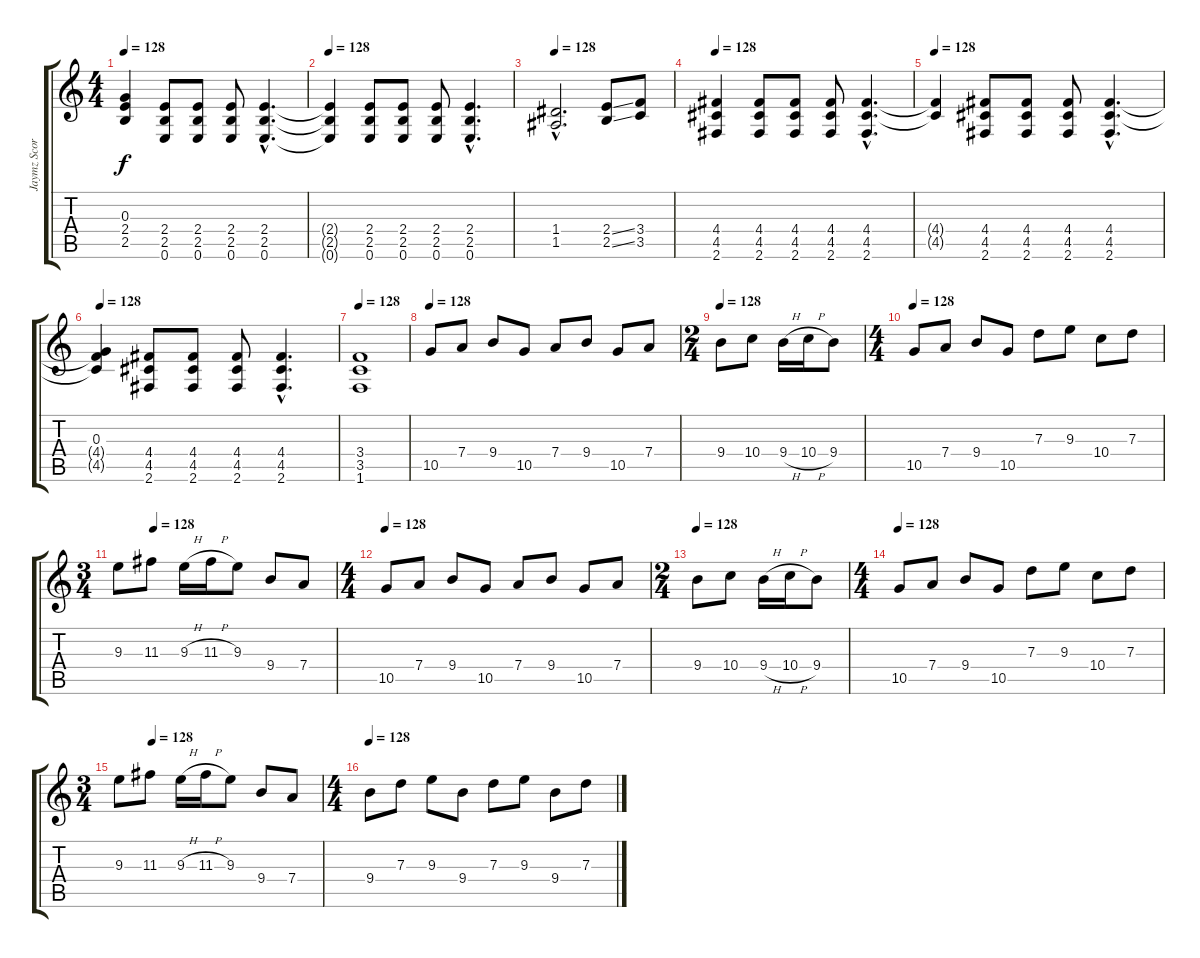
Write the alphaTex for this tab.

\track ("Jaymz Scorpion" "Jaymz Scor") {instrument distortionguitar}
\staff {score tabs}
\tuning (E4 B3 G3 D3 A2 E2) {hide}
\ts (4 4)
\tempo 128
\clef g2
\ks c
(0.3{t} 2.4{t} 2.5{t}).4{dy f} (2.4 2.5 0.6).8 (2.4 2.5 0.6).8 (2.4 2.5 0.6).8 (2.4{hac} 2.5{hac} 0.6{hac}).4{d} |
\tempo 128
(2.4{t} 2.5{t} 0.6{t}).4 (2.4 2.5 0.6).8 (2.4 2.5 0.6).8 (2.4 2.5 0.6).8 (2.4{hac} 2.5{hac} 0.6{hac}).4{d} |
\tempo 128
(1.4{hac} 1.5{hac}).2{d} (2.4{ss} 2.5{ss}).8 (3.4 3.5).8 |
\tempo 128
(4.4 4.5 2.6).4 (4.4 4.5 2.6).8 (4.4 4.5 2.6).8 (4.4 4.5 2.6).8 (4.4{hac} 4.5{hac} 2.6{hac}).4{d} |
\tempo 128
(4.4{t} 4.5{t}).4 (4.4 4.5 2.6).8 (4.4 4.5 2.6).8 (4.4 4.5 2.6).8 (4.4{hac} 4.5{hac} 2.6{hac}).4{d} |
\tempo 128
(0.3 4.4{t} 4.5{t}).4 (4.4 4.5 2.6).8 (4.4 4.5 2.6).8 (4.4 4.5 2.6).8 (4.4{hac} 4.5{hac} 2.6{hac}).4{d} |
\tempo 128
(3.4 3.5 1.6).1 |
\tempo 128
10.5.8 7.4.8 9.4.8 10.5.8 7.4.8 9.4.8 10.5.8 7.4.8 |
\ts (2 4)
\tempo 128
9.4.8 10.4.8 9.4{h}.16 10.4{h}.16 9.4.8 |
\ts (4 4)
\tempo 128
10.5.8 7.4.8 9.4.8 10.5.8 7.3.8 9.3.8 10.4.8 7.3.8 |
\ts (3 4)
\tempo (128 0.16666666666666666)
9.3.8 11.3.8 9.3{h}.16 11.3{h}.16 9.3.8 9.4.8 7.4.8 |
\ts (4 4)
\tempo 128
10.5.8 7.4.8 9.4.8 10.5.8 7.4.8 9.4.8 10.5.8 7.4.8 |
\ts (2 4)
\tempo 128
9.4.8 10.4.8 9.4{h}.16 10.4{h}.16 9.4.8 |
\ts (4 4)
\tempo 128
10.5.8 7.4.8 9.4.8 10.5.8 7.3.8 9.3.8 10.4.8 7.3.8 |
\ts (3 4)
\tempo (128 0.16666666666666666)
9.3.8 11.3.8 9.3{h}.16 11.3{h}.16 9.3.8 9.4.8 7.4.8 |
\ts (4 4)
\tempo 128
9.4.8 7.3.8 9.3.8 9.4.8 7.3.8 9.3.8 9.4.8 7.3.8
